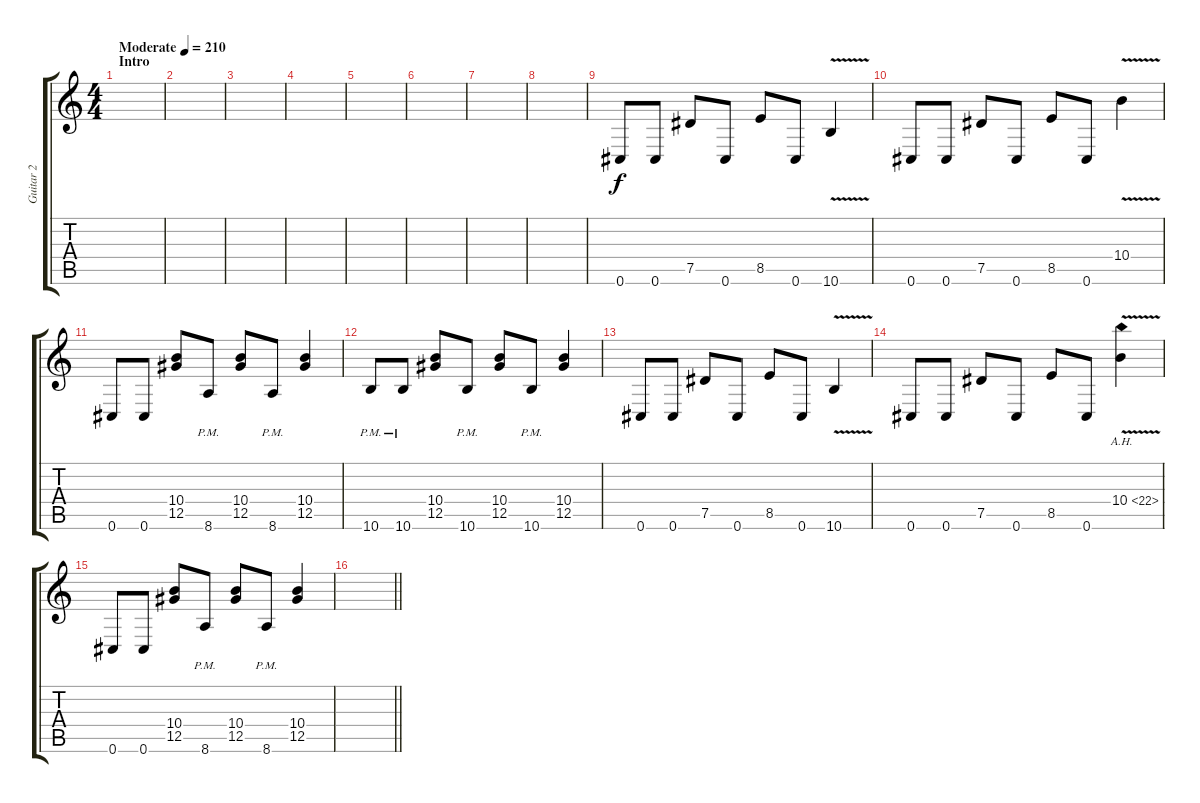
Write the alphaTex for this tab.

\track ("Guitar 2" "Guitar 2") {instrument distortionguitar}
\staff {score tabs}
\tuning (Eb4 Bb3 Gb3 Db3 Ab2 Db2) {hide}
\ts (4 4)
\section ("" "Intro")
\tempo (210 "Moderate")
\clef g2
\ks c
|
|
|
|
|
|
|
|
0.6.8 0.6.8 7.5.8 0.6.8 8.5.8 0.6.8 10.6{v}.4 |
0.6.8 0.6.8 7.5.8 0.6.8 8.5.8 0.6.8 10.4{v}.4 |
0.6.8 0.6.8 (10.4 12.5).8 8.6{pm}.8 (10.4 12.5).8 8.6{pm}.8 (10.4 12.5).4 |
10.6{pm}.8 10.6{pm}.8 (10.4 12.5).8 10.6{pm}.8 (10.4 12.5).8 10.6{pm}.8 (10.4 12.5).4 |
0.6.8 0.6.8 7.5.8 0.6.8 8.5.8 0.6.8 10.6{v}.4 |
0.6.8 0.6.8 7.5.8 0.6.8 8.5.8 0.6.8 10.4{ah 12 v}.4 |
0.6.8 0.6.8 (10.4 12.5).8 8.6{pm}.8 (10.4 12.5).8 8.6{pm}.8 (10.4 12.5).4 |
\barLineRight lightlight
